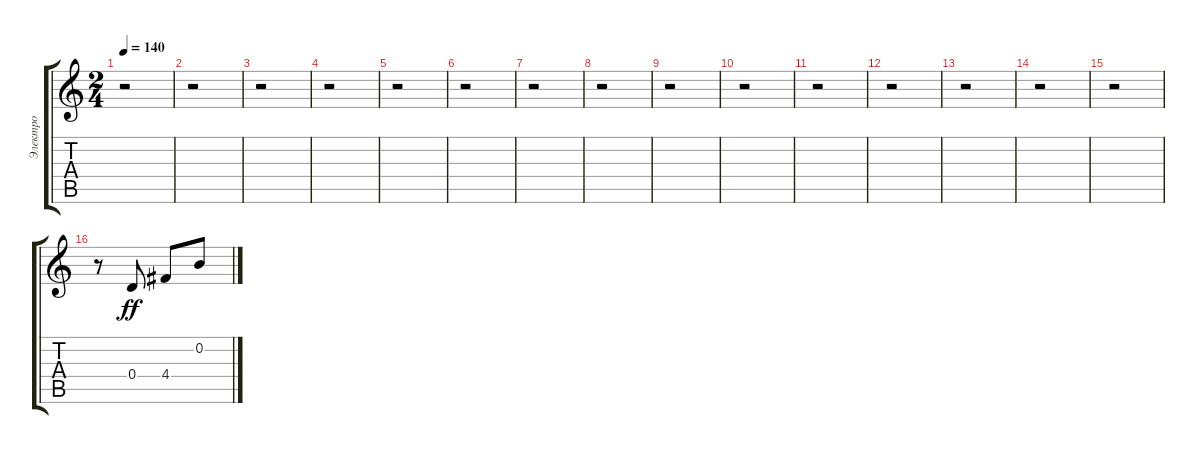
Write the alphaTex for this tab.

\track ("Электро" "Электро") {instrument electricguitarclean}
\staff {score tabs}
\tuning (E4 B3 G3 D3 A2 E2) {hide}
\ts (2 4)
\tempo 140
\clef g2
\ks c
r.2{dy ff} |
r.2 |
r.2 |
r.2 |
r.2 |
r.2 |
r.2 |
r.2 |
r.2 |
r.2 |
r.2 |
r.2 |
r.2 |
r.2 |
r.2 |
r.8 0.4.8 4.4.8 0.2.8
